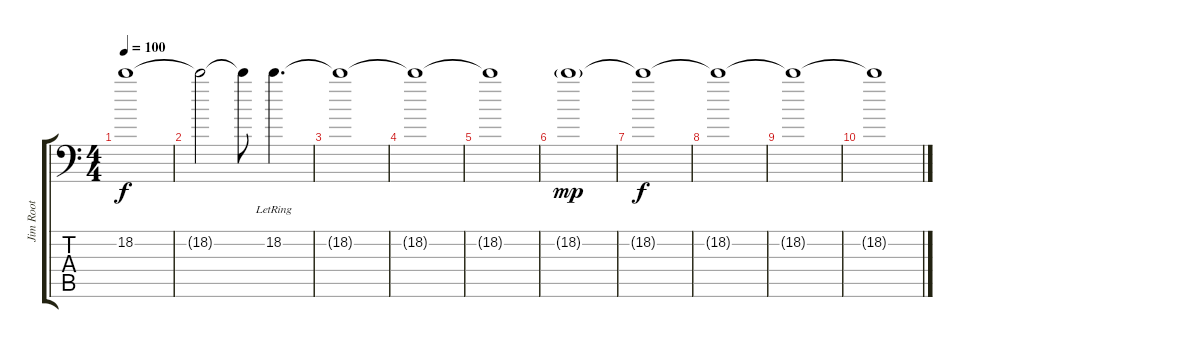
\track ("Jim Root" "Jim Root") {instrument distortionguitar}
\staff {score tabs}
\tuning (B3 Gb3 D3 A2 E2 A1) {hide}
\ts (4 4)
\tempo 100
\clef f4
\ks c
18.2{t}.1{dy f} |
18.2{t}.2 18.2{t}.8 18.2{lr}.4{d} |
18.2{t}.1 |
18.2{t}.1 |
18.2{t}.1 |
18.2{g}.1{dy mp} |
18.2{t}.1{dy f} |
18.2{t}.1 |
18.2{t}.1 |
18.2{t}.1
